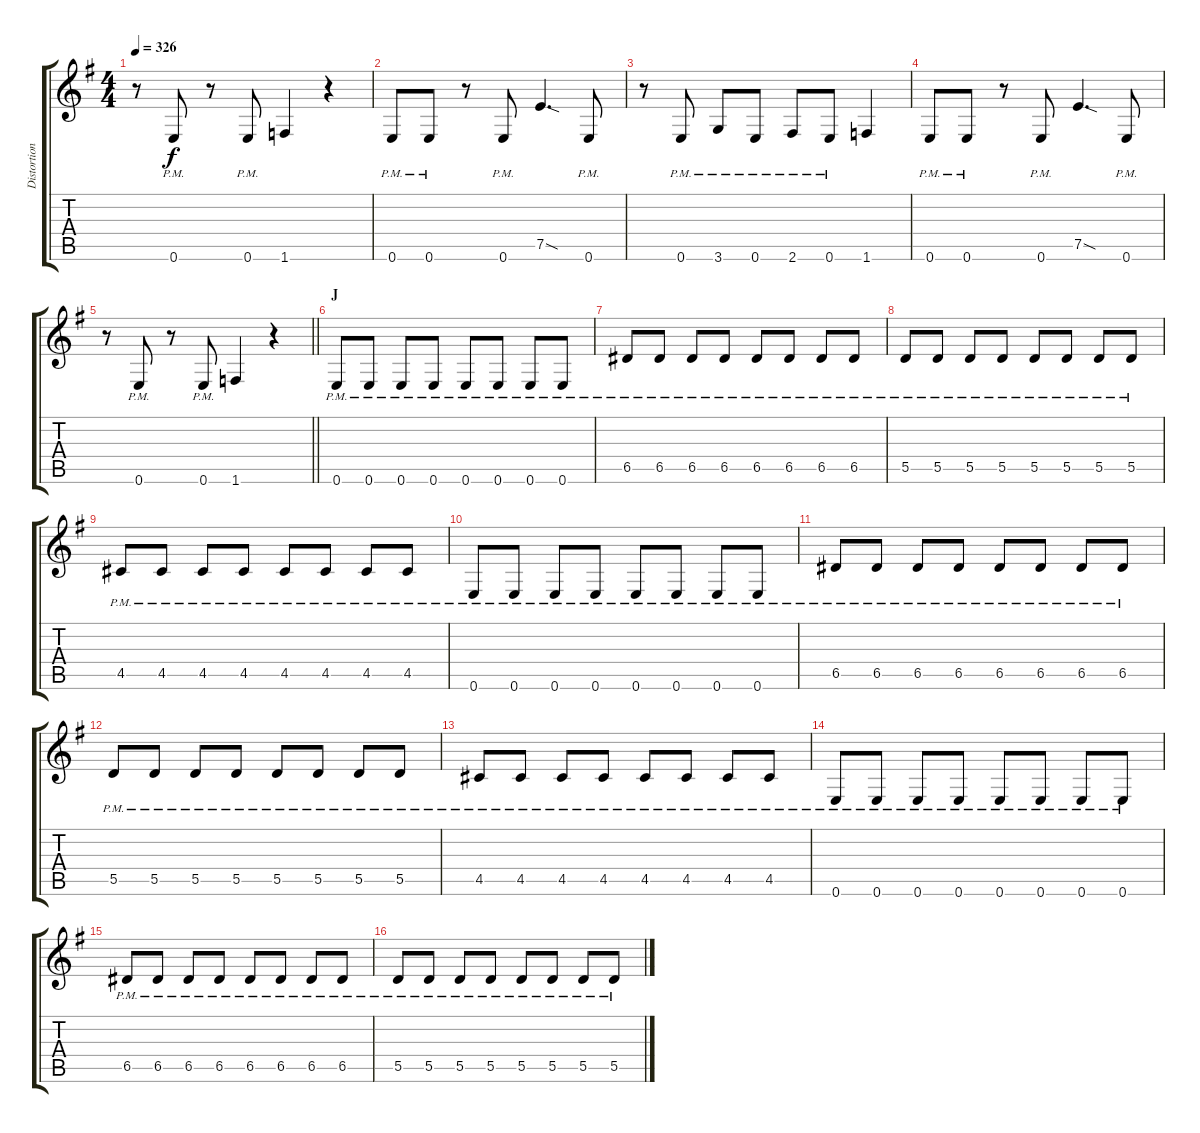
\track ("Distortion 3" "Distortion") {instrument distortionguitar}
\staff {score tabs}
\tuning (E4 B3 G3 D3 A2 E2) {hide}
\ts (4 4)
\tempo 326
\clef g2
\ks g
r.8{dy f} 0.6{pm}.8 r.8 0.6{pm}.8 1.6.4 r.4 |
0.6{pm}.8 0.6{pm}.8 r.8 0.6{pm}.8 7.5{sod}.4{d} 0.6{pm}.8 |
r.8 0.6{pm}.8 3.6{pm}.8 0.6{pm}.8 2.6{pm}.8 0.6{pm}.8 1.6.4 |
0.6{pm}.8 0.6{pm}.8 r.8 0.6{pm}.8 7.5{sod}.4{d} 0.6{pm}.8 |
\barLineRight lightlight
r.8 0.6{pm}.8 r.8 0.6{pm}.8 1.6.4 r.4 |
\section ("" "J")
0.6{pm}.8 0.6{pm}.8 0.6{pm}.8 0.6{pm}.8 0.6{pm}.8 0.6{pm}.8 0.6{pm}.8 0.6{pm}.8 |
6.5{pm}.8 6.5{pm}.8 6.5{pm}.8 6.5{pm}.8 6.5{pm}.8 6.5{pm}.8 6.5{pm}.8 6.5{pm}.8 |
5.5{pm}.8 5.5{pm}.8 5.5{pm}.8 5.5{pm}.8 5.5{pm}.8 5.5{pm}.8 5.5{pm}.8 5.5{pm}.8 |
4.5{pm}.8 4.5{pm}.8 4.5{pm}.8 4.5{pm}.8 4.5{pm}.8 4.5{pm}.8 4.5{pm}.8 4.5{pm}.8 |
0.6{pm}.8 0.6{pm}.8 0.6{pm}.8 0.6{pm}.8 0.6{pm}.8 0.6{pm}.8 0.6{pm}.8 0.6{pm}.8 |
6.5{pm}.8 6.5{pm}.8 6.5{pm}.8 6.5{pm}.8 6.5{pm}.8 6.5{pm}.8 6.5{pm}.8 6.5{pm}.8 |
5.5{pm}.8 5.5{pm}.8 5.5{pm}.8 5.5{pm}.8 5.5{pm}.8 5.5{pm}.8 5.5{pm}.8 5.5{pm}.8 |
4.5{pm}.8 4.5{pm}.8 4.5{pm}.8 4.5{pm}.8 4.5{pm}.8 4.5{pm}.8 4.5{pm}.8 4.5{pm}.8 |
0.6{pm}.8 0.6{pm}.8 0.6{pm}.8 0.6{pm}.8 0.6{pm}.8 0.6{pm}.8 0.6{pm}.8 0.6{pm}.8 |
6.5{pm}.8 6.5{pm}.8 6.5{pm}.8 6.5{pm}.8 6.5{pm}.8 6.5{pm}.8 6.5{pm}.8 6.5{pm}.8 |
5.5{pm}.8 5.5{pm}.8 5.5{pm}.8 5.5{pm}.8 5.5{pm}.8 5.5{pm}.8 5.5{pm}.8 5.5{pm}.8
